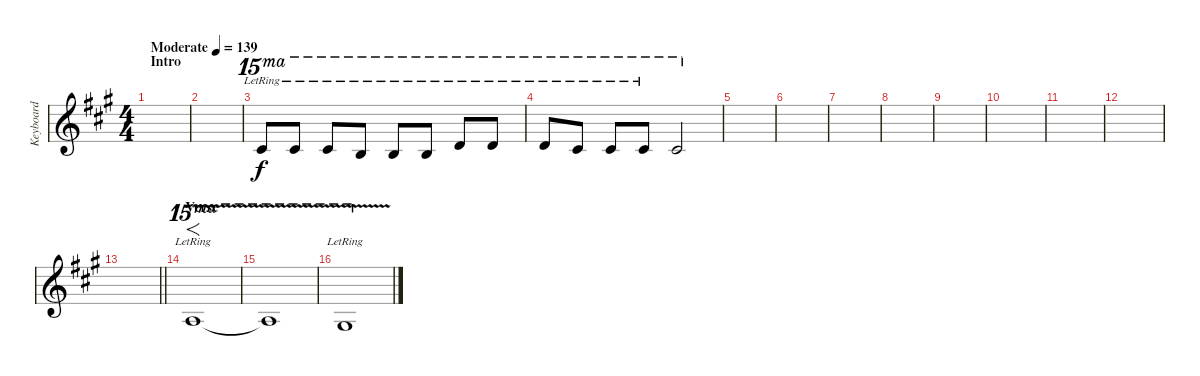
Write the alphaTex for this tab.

\track ("Keyboard" "Keyboard") {instrument lead1square}
\staff {score}
\tuning (E4 B3 G3 D3 A2 E2) {hide}
\ts (4 4)
\section ("" "Intro")
\tempo (139 "Moderate")
\clef g2
\ks a
|
|
30.3{lr}.8{ot 15ma} 26.2{lr}.8{ot 15ma} 26.2{lr}.8{ot 15ma} 24.2{lr}.8{ot 15ma} 24.2{lr}.8{ot 15ma} 24.2{lr}.8{ot 15ma} 27.2{lr}.8{ot 15ma} 27.2{lr}.8{ot 15ma} |
27.2{lr}.8{ot 15ma} 26.2{lr}.8{ot 15ma} 26.2{lr}.8{ot 15ma} 26.2{lr}.8{ot 15ma} 21.1.2{ot 15ma} |
|
|
|
|
|
|
|
|
\barLineRight lightlight
|
\section ("" "Verse")
22.2{v lr}.1{f ot 15ma volume 9} |
22.2{t}.1{ot 15ma} |
21.2{v lr}.1{ot 15ma}
